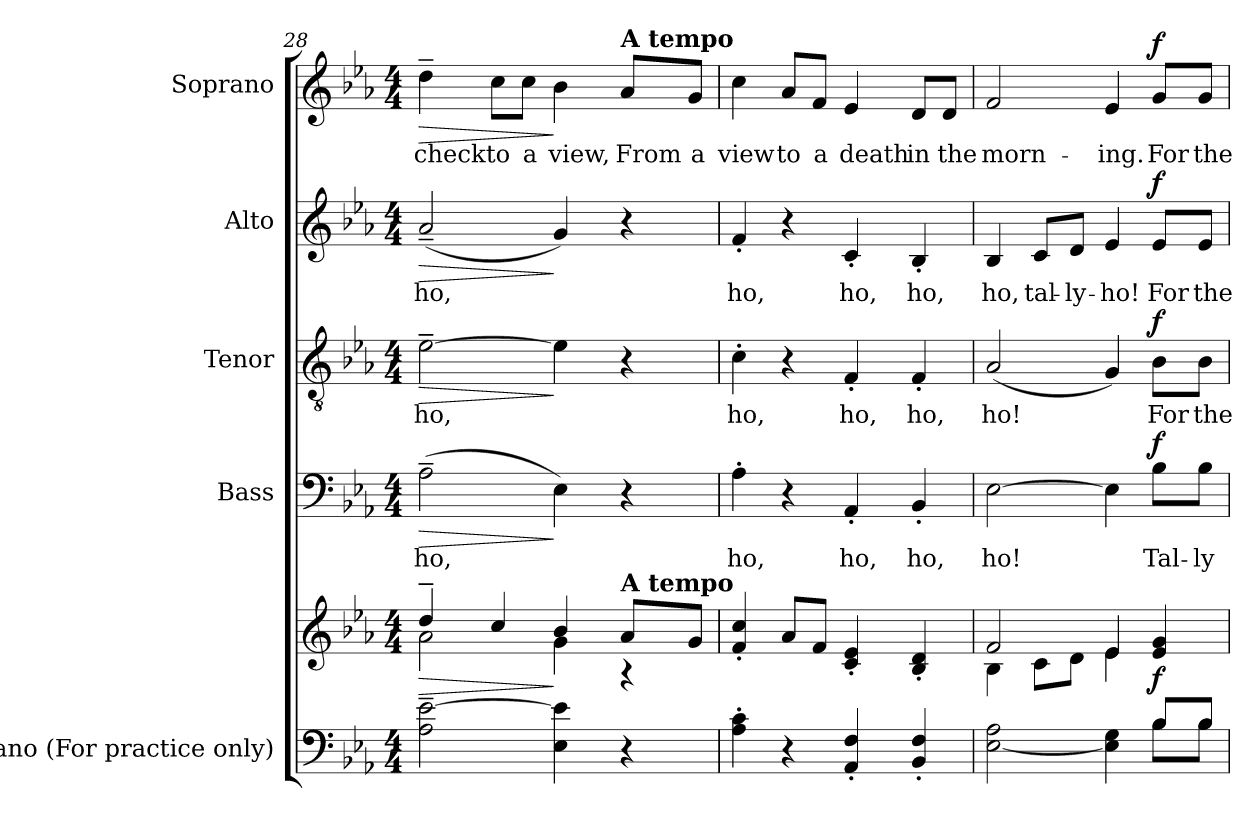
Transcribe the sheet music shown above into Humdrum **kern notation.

**kern	**kern	**dynam	**kern	**text	**dynam	**kern	**text	**dynam	**kern	**text	**dynam	**kern	**text	**dynam
*part5	*part5	*part5	*part4	*part4	*part4	*part3	*part3	*part3	*part2	*part2	*part2	*part1	*part1	*part1
*staff6	*staff5	*staff5/6	*staff4	*staff4	*staff4	*staff3	*staff3	*staff3	*staff2	*staff2	*staff2	*staff1	*staff1	*staff1
*I"Piano (For practice only)	*	*	*I"Bass	*	*	*I"Tenor	*	*	*I"Alto	*	*	*I"Soprano	*	*
*I'Pno.	*	*	*I'B.	*	*	*I'T.	*	*	*I'A.	*	*	*I'S.	*	*
*clefF4	*clefG2	*	*clefF4	*	*	*clefGv2	*	*	*clefG2	*	*	*clefG2	*	*
*	*	*	*	*	*	*ITrd7c12	*	*	*	*	*	*	*	*
*k[b-e-a-]	*k[b-e-a-]	*	*k[b-e-a-]	*	*	*k[b-e-a-]	*	*	*k[b-e-a-]	*	*	*k[b-e-a-]	*	*
*E-:	*E-:	*	*E-:	*	*	*E-:	*	*	*E-:	*	*	*E-:	*	*
*M4/4	*M4/4	*	*M4/4	*	*	*M4/4	*	*	*M4/4	*	*	*M4/4	*	*
=28	=28	=28	=28	=28	=28	=28	=28	=28	=28	=28	=28	=28	=28	=28
*	*^	*	*	*	*	*	*	*	*	*	*	*	*	*
!	!	!	!LO:HP:b	!	!	!	!	!	!	!	!	!	!	!	!
!	!	!	!	!	!LO:LY:b:color=#000000	!LO:HP:b	!	!	!	!	!	!	!	!	!
!	!	!	!	!	!	!	!	!LO:LY:b:color=#000000	!LO:HP:b	!	!	!	!	!	!
!	!	!	!	!	!	!	!	!	!	!	!LO:LY:b:color=#000000	!LO:HP:b	!	!	!
!	!	!	!	!	!	!	!	!	!	!	!	!	!	!LO:LY:b:color=#000000	!LO:HP:b
2A-i\~ [>2e-i~	4dd~i/	2a-i\	>	(2A-~i\	-ho,	>	[>2E-~i\	-ho,	>	(2a-~i/	-ho,	>	4dd~i\	check	>
!	!	!	!	!	!	!	!	!	!	!	!	!	!	!LO:LY:b:color=#000000	!
.	4cci/	.	.	.	.	.	.	.	.	.	.	.	8cci\L	to	.
!	!	!	!	!	!	!	!	!	!	!	!	!	!	!LO:LY:b:color=#000000	!
.	.	.	.	.	.	.	.	.	.	.	.	.	8cci\J	a	.
!	!	!	!	!	!	!	!	!	!	!	!	!	!	!LO:LY:b:color=#000000	!
4E-i\ 4e-i]	4b-i/	4gi\	]	4E-i\)	.	]	4E-i\]	.	]	4gi/)	.	]	4b-i\	view,	]
!	!	!	!	!	!	!	!	!	!	!	!	!	!LO:TX:a:B:t=A tempo	!	!
!	!LO:TX:a:B:t=A tempo	!	!	!	!	!	!	!	!	!	!	!	!	!	!
!	!	!	!	!	!	!	!	!	!	!	!	!	!	!LO:LY:b:color=#000000	!
4r	8a-i/L	4r	.	4r	.	.	4r	.	.	4r	.	.	8a-i/L	From	.
!	!	!	!	!	!	!	!	!	!	!	!	!	!	!LO:LY:b:color=#000000	!
.	8gi/J	.	.	.	.	.	.	.	.	.	.	.	8gi/J	a	.
*	*v	*v	*	*	*	*	*	*	*	*	*	*	*	*	*
!!LO:LB:g=z
=29	=29	=29	=29	=29	=29	=29	=29	=29	=29	=29	=29	=29	=29	=29
!	!	!	!	!LO:LY:b:color=#000000	!	!	!	!	!	!	!	!	!	!
!	!	!	!	!	!	!	!LO:LY:b:color=#000000	!	!	!	!	!	!	!
!	!	!	!	!	!	!	!	!	!	!LO:LY:b:color=#000000	!	!	!	!
!	!	!	!	!	!	!	!	!	!	!	!	!	!LO:LY:b:color=#000000	!
4A-i\' 4ci'	4fi/' 4cci'	.	4A-'i\	ho,	.	4C'i\	ho,	.	4f'i/	ho,	.	4cci\	view	.
!	!	!	!	!	!	!	!	!	!	!	!	!	!LO:LY:b:color=#000000	!
4r	8a-i/L	.	4r	.	.	4r	.	.	4r	.	.	8a-i/L	to	.
!	!	!	!	!	!	!	!	!	!	!	!	!	!LO:LY:b:color=#000000	!
.	8fi/J	.	.	.	.	.	.	.	.	.	.	8fi/J	a	.
!	!	!	!	!LO:LY:b:color=#000000	!	!	!	!	!	!	!	!	!	!
!	!	!	!	!	!	!	!LO:LY:b:color=#000000	!	!	!	!	!	!	!
!	!	!	!	!	!	!	!	!	!	!LO:LY:b:color=#000000	!	!	!	!
!	!	!	!	!	!	!	!	!	!	!	!	!	!LO:LY:b:color=#000000	!
4AA-i/' 4Fi'	4ci/' 4e-i'	.	4AA-'i/	ho,	.	4FF'i/	ho,	.	4c'i/	ho,	.	4e-i/	death	.
!	!	!	!	!LO:LY:b:color=#000000	!	!	!	!	!	!	!	!	!	!
!	!	!	!	!	!	!	!LO:LY:b:color=#000000	!	!	!	!	!	!	!
!	!	!	!	!	!	!	!	!	!	!LO:LY:b:color=#000000	!	!	!	!
!	!	!	!	!	!	!	!	!	!	!	!	!	!LO:LY:b:color=#000000	!
4BB-i/' 4Fi'	4B-i/' 4di'	.	4BB-'i/	ho,	.	4FF'i/	ho,	.	4B-'i/	ho,	.	8di/L	in	.
!	!	!	!	!	!	!	!	!	!	!	!	!	!LO:LY:b:color=#000000	!
.	.	.	.	.	.	.	.	.	.	.	.	8di/J	the	.
=30	=30	=30	=30	=30	=30	=30	=30	=30	=30	=30	=30	=30	=30	=30
*^	*^	*	*	*	*	*	*	*	*	*	*	*	*	*
!	!	!	!	!	!	!LO:LY:b:color=#000000	!	!	!	!	!	!	!	!	!	!
!	!	!	!	!	!	!	!	!	!LO:LY:b:color=#000000	!	!	!	!	!	!	!
!	!	!	!	!	!	!	!	!	!	!	!	!LO:LY:b:color=#000000	!	!	!	!
!	!	!	!	!	!	!	!	!	!	!	!	!	!	!	!LO:LY:b:color=#000000	!
2.ryy	[<2E-i\ 2A-i	2fi/	4B-i\	.	[>2E-i\	ho!	.	(2AA-i/	ho!	.	4B-i/	ho,	.	2fi/	morn-	.
!	!	!	!	!	!	!	!	!	!	!	!	!LO:LY:b:color=#000000	!	!	!	!
.	.	.	8ci\L	.	.	.	.	.	.	.	8ci/L	tal-	.	.	.	.
!	!	!	!	!	!	!	!	!	!	!	!	!LO:LY:b:color=#000000	!	!	!	!
.	.	.	8di\J	.	.	.	.	.	.	.	8di/J	-ly-	.	.	.	.
!	!	!	!	!	!	!	!	!	!	!	!	!LO:LY:b:color=#000000	!	!	!	!
!	!	!	!	!	!	!	!	!	!	!	!	!	!	!	!LO:LY:b:color=#000000	!
.	4E-i\] 4Gi	4e-i/	4e-i\	.	4E-i\]	.	.	4GGi/)	.	.	4e-i/	-ho!	.	4e-i/	-ing.	.
!	!	!	!	!	!	!LO:LY:b:color=#000000	!	!	!	!	!	!	!	!	!	!
!	!	!	!	!	!	!	!	!	!LO:LY:b:color=#000000	!	!	!	!	!	!	!
!	!	!	!	!	!	!	!	!	!	!	!	!LO:LY:b:color=#000000	!	!	!	!
!	!	!	!	!	!	!	!	!	!	!	!	!	!	!	!LO:LY:b:color=#000000	!
8B-i/L	8B-i\L	4e-i/ 4gi	4ryy	f	8B-i\L	Tal-	f	8BB-i\L	For	f	8e-i/L	For	f	8gi/L	For	f
!	!	!	!	!	!	!LO:LY:b:color=#000000	!	!	!	!	!	!	!	!	!	!
!	!	!	!	!	!	!	!	!	!LO:LY:b:color=#000000	!	!	!	!	!	!	!
!	!	!	!	!	!	!	!	!	!	!	!	!LO:LY:b:color=#000000	!	!	!	!
!	!	!	!	!	!	!	!	!	!	!	!	!	!	!	!LO:LY:b:color=#000000	!
8B-i/J	8B-i\J	.	.	.	8B-i\J	-ly-	.	8BB-i\J	the	.	8e-i/J	the	.	8gi/J	the	.
*v	*v	*	*	*	*	*	*	*	*	*	*	*	*	*	*	*
*	*v	*v	*	*	*	*	*	*	*	*	*	*	*	*	*
=	=	=	=	=	=	=	=	=	=	=	=	=	=	=
*-	*-	*-	*-	*-	*-	*-	*-	*-	*-	*-	*-	*-	*-	*-
